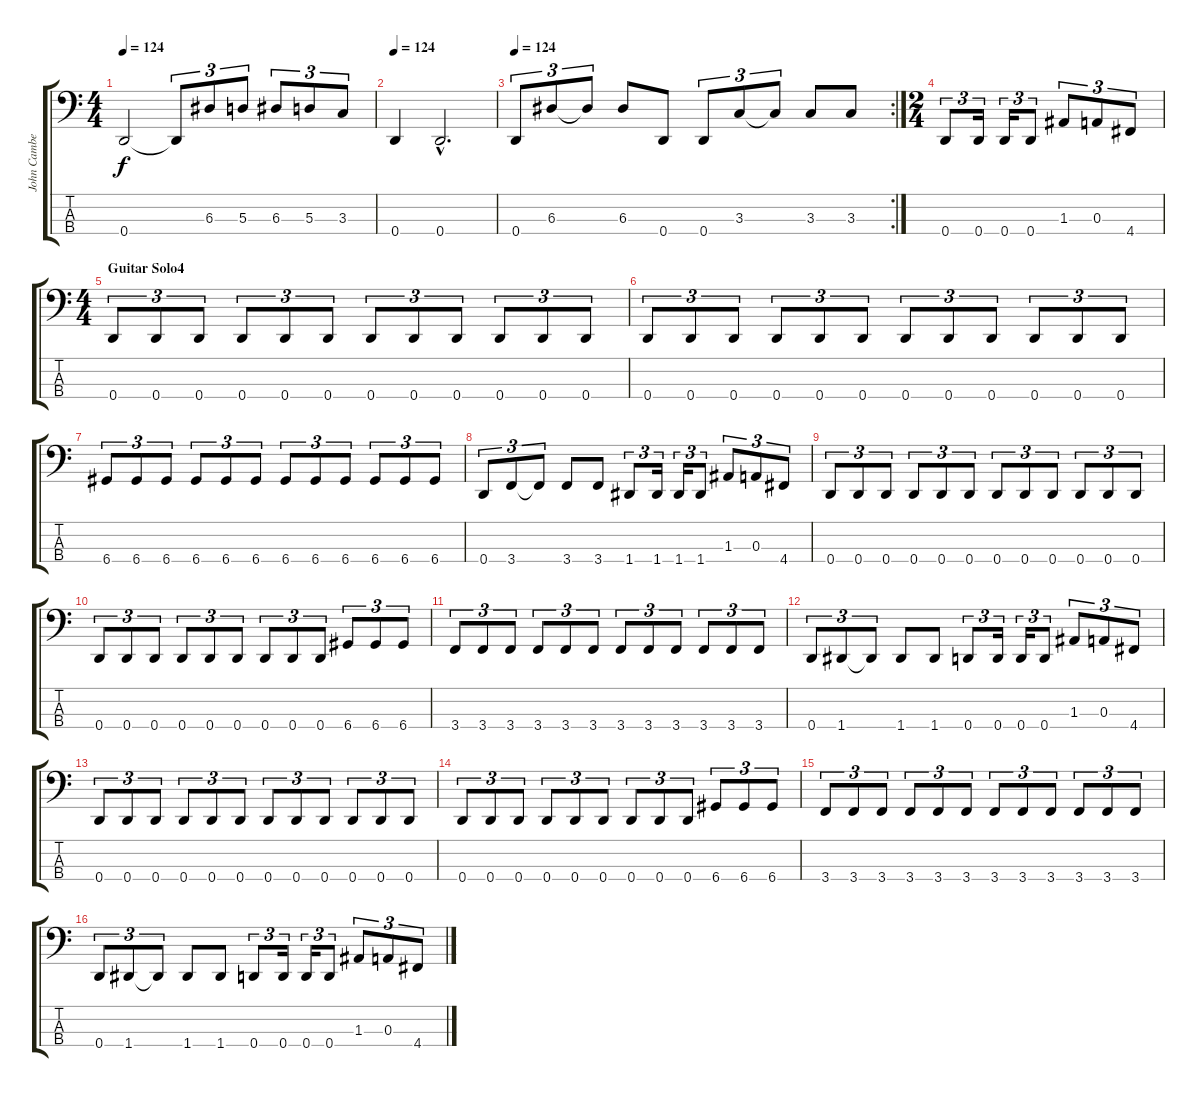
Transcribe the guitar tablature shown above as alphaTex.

\track ("John Cambell" "John Cambe") {instrument electricbassfinger}
\staff {score tabs}
\tuning (G2 D2 A1 D1) {hide}
\ts (4 4)
\tempo 124
\clef f4
\ks c
0.4{t}.2{dy f} 0.4{t}.8{tu (3 2)} 6.3.8{tu (3 2)} 5.3.8{tu (3 2)} 6.3.8{tu (3 2)} 5.3.8{tu (3 2)} 3.3.8{tu (3 2)} |
\tempo 124
0.4.4 0.4{hac}.2{d} |
\rc 2
\tempo 124
0.4.8{tu (3 2)} 6.3.8{tu (3 2)} 6.3{t}.8{tu (3 2)} 6.3.8 0.4.8 0.4.8{tu (3 2)} 3.3.8{tu (3 2)} 3.3{t}.8{tu (3 2)} 3.3.8 3.3.8 |
\ts (2 4)
0.4.8{tu (3 2)} 0.4.16{tu (3 2)} 0.4.16{tu (3 2)} 0.4.8{tu (3 2)} 1.3.8{tu (3 2)} 0.3.8{tu (3 2)} 4.4.8{tu (3 2)} |
\ts (4 4)
\section ("" "Guitar Solo4")
0.4.8{tu (3 2)} 0.4.8{tu (3 2)} 0.4.8{tu (3 2)} 0.4.8{tu (3 2)} 0.4.8{tu (3 2)} 0.4.8{tu (3 2)} 0.4.8{tu (3 2)} 0.4.8{tu (3 2)} 0.4.8{tu (3 2)} 0.4.8{tu (3 2)} 0.4.8{tu (3 2)} 0.4.8{tu (3 2)} |
0.4.8{tu (3 2)} 0.4.8{tu (3 2)} 0.4.8{tu (3 2)} 0.4.8{tu (3 2)} 0.4.8{tu (3 2)} 0.4.8{tu (3 2)} 0.4.8{tu (3 2)} 0.4.8{tu (3 2)} 0.4.8{tu (3 2)} 0.4.8{tu (3 2)} 0.4.8{tu (3 2)} 0.4.8{tu (3 2)} |
6.4.8{tu (3 2)} 6.4.8{tu (3 2)} 6.4.8{tu (3 2)} 6.4.8{tu (3 2)} 6.4.8{tu (3 2)} 6.4.8{tu (3 2)} 6.4.8{tu (3 2)} 6.4.8{tu (3 2)} 6.4.8{tu (3 2)} 6.4.8{tu (3 2)} 6.4.8{tu (3 2)} 6.4.8{tu (3 2)} |
0.4.8{tu (3 2)} 3.4.8{tu (3 2)} 3.4{t}.8{tu (3 2)} 3.4.8 3.4.8 1.4.8{tu (3 2)} 1.4.16{tu (3 2)} 1.4.16{tu (3 2)} 1.4.8{tu (3 2)} 1.3.8{tu (3 2)} 0.3.8{tu (3 2)} 4.4.8{tu (3 2)} |
0.4.8{tu (3 2)} 0.4.8{tu (3 2)} 0.4.8{tu (3 2)} 0.4.8{tu (3 2)} 0.4.8{tu (3 2)} 0.4.8{tu (3 2)} 0.4.8{tu (3 2)} 0.4.8{tu (3 2)} 0.4.8{tu (3 2)} 0.4.8{tu (3 2)} 0.4.8{tu (3 2)} 0.4.8{tu (3 2)} |
0.4.8{tu (3 2)} 0.4.8{tu (3 2)} 0.4.8{tu (3 2)} 0.4.8{tu (3 2)} 0.4.8{tu (3 2)} 0.4.8{tu (3 2)} 0.4.8{tu (3 2)} 0.4.8{tu (3 2)} 0.4.8{tu (3 2)} 6.4.8{tu (3 2)} 6.4.8{tu (3 2)} 6.4.8{tu (3 2)} |
3.4.8{tu (3 2)} 3.4.8{tu (3 2)} 3.4.8{tu (3 2)} 3.4.8{tu (3 2)} 3.4.8{tu (3 2)} 3.4.8{tu (3 2)} 3.4.8{tu (3 2)} 3.4.8{tu (3 2)} 3.4.8{tu (3 2)} 3.4.8{tu (3 2)} 3.4.8{tu (3 2)} 3.4.8{tu (3 2)} |
0.4.8{tu (3 2)} 1.4.8{tu (3 2)} 1.4{t}.8{tu (3 2)} 1.4.8 1.4.8 0.4.8{tu (3 2)} 0.4.16{tu (3 2)} 0.4.16{tu (3 2)} 0.4.8{tu (3 2)} 1.3.8{tu (3 2)} 0.3.8{tu (3 2)} 4.4.8{tu (3 2)} |
0.4.8{tu (3 2)} 0.4.8{tu (3 2)} 0.4.8{tu (3 2)} 0.4.8{tu (3 2)} 0.4.8{tu (3 2)} 0.4.8{tu (3 2)} 0.4.8{tu (3 2)} 0.4.8{tu (3 2)} 0.4.8{tu (3 2)} 0.4.8{tu (3 2)} 0.4.8{tu (3 2)} 0.4.8{tu (3 2)} |
0.4.8{tu (3 2)} 0.4.8{tu (3 2)} 0.4.8{tu (3 2)} 0.4.8{tu (3 2)} 0.4.8{tu (3 2)} 0.4.8{tu (3 2)} 0.4.8{tu (3 2)} 0.4.8{tu (3 2)} 0.4.8{tu (3 2)} 6.4.8{tu (3 2)} 6.4.8{tu (3 2)} 6.4.8{tu (3 2)} |
3.4.8{tu (3 2)} 3.4.8{tu (3 2)} 3.4.8{tu (3 2)} 3.4.8{tu (3 2)} 3.4.8{tu (3 2)} 3.4.8{tu (3 2)} 3.4.8{tu (3 2)} 3.4.8{tu (3 2)} 3.4.8{tu (3 2)} 3.4.8{tu (3 2)} 3.4.8{tu (3 2)} 3.4.8{tu (3 2)} |
0.4.8{tu (3 2)} 1.4.8{tu (3 2)} 1.4{t}.8{tu (3 2)} 1.4.8 1.4.8 0.4.8{tu (3 2)} 0.4.16{tu (3 2)} 0.4.16{tu (3 2)} 0.4.8{tu (3 2)} 1.3.8{tu (3 2)} 0.3.8{tu (3 2)} 4.4.8{tu (3 2)}
